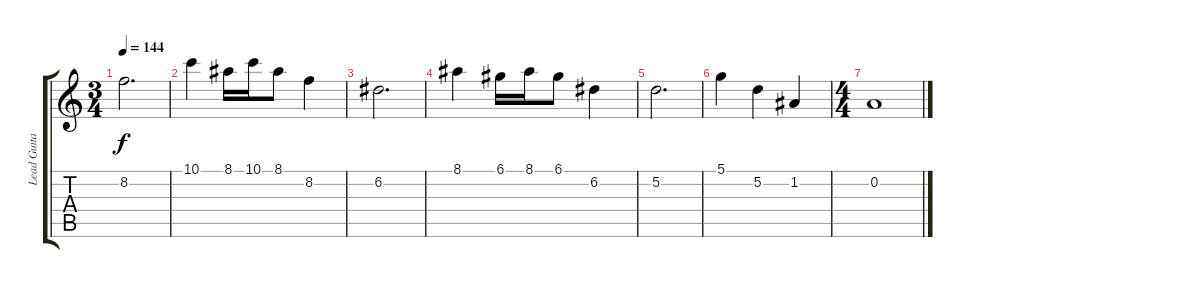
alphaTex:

\track ("Lead Guitar" "Lead Guita") {instrument distortionguitar}
\staff {score tabs}
\tuning (D4 A3 F3 C3 G2 C2) {hide}
\ts (3 4)
\tempo 144
\clef g2
\ks c
8.2.2{d dy f} |
10.1.4 8.1.16 10.1.16 8.1.8 8.2.4 |
6.2.2{d} |
8.1.4 6.1.16 8.1.16 6.1.8 6.2.4 |
5.2.2{d} |
5.1.4 5.2.4 1.2.4 |
\ts (4 4)
0.2.1
